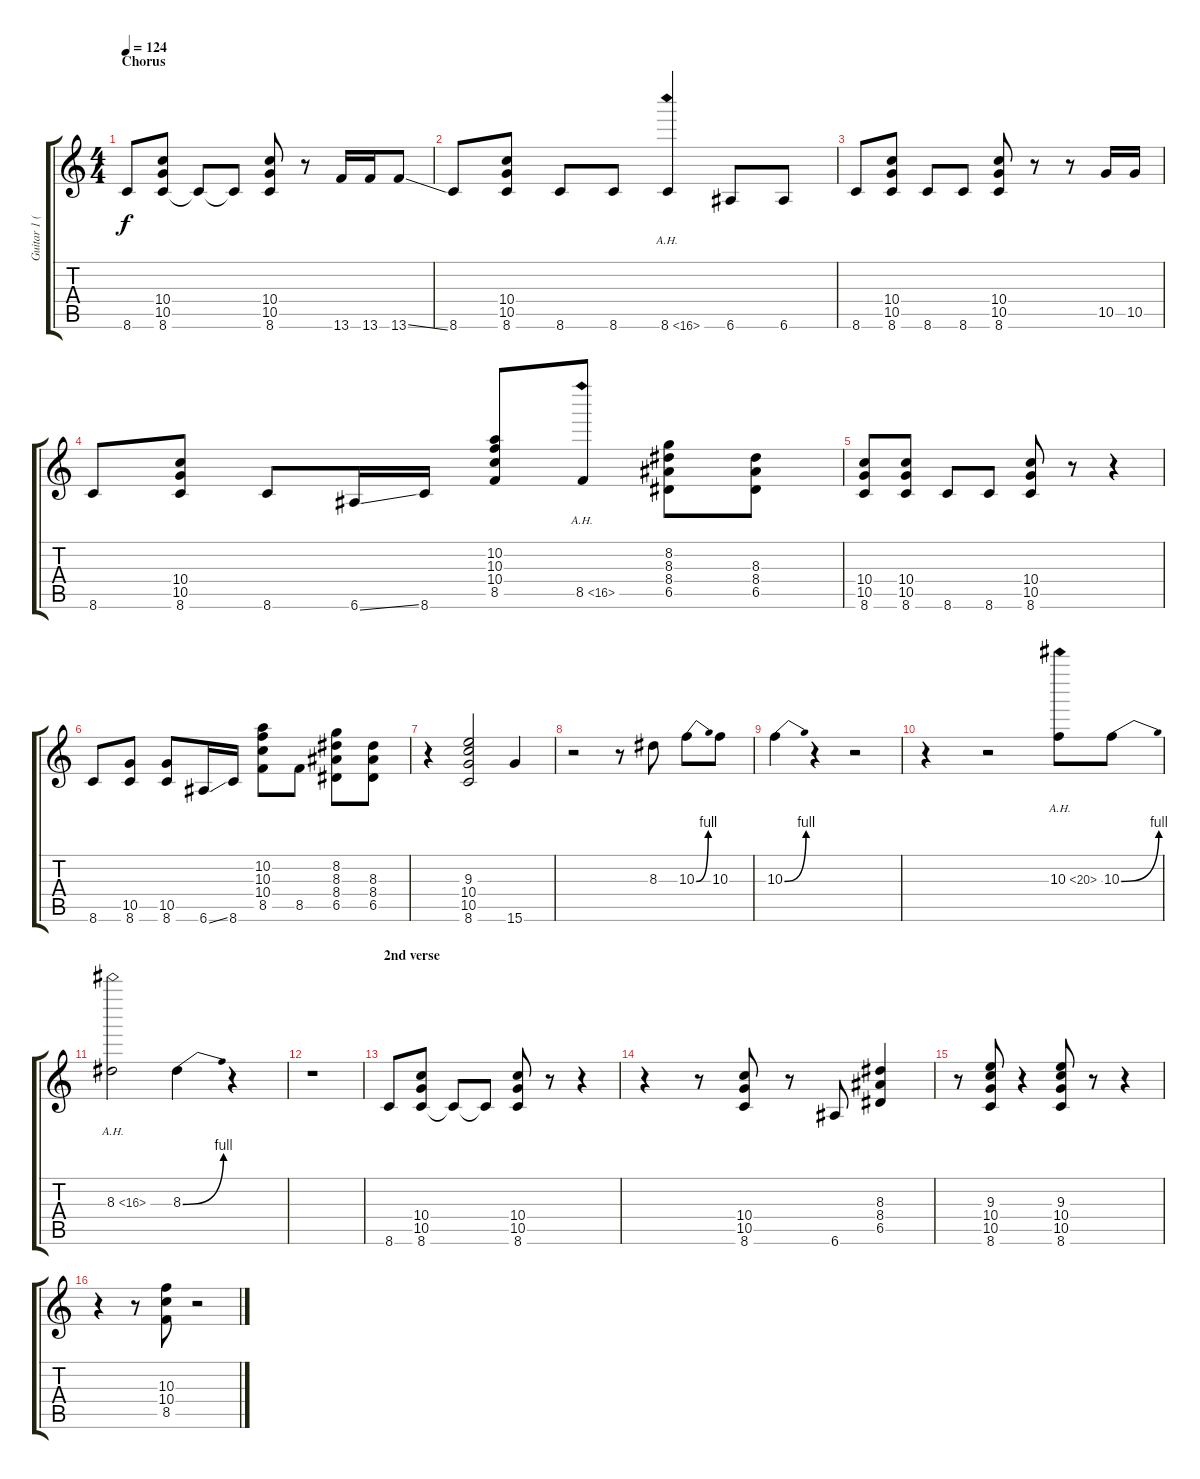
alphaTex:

\track ("Guitar 1 (Standard Tuning)" "Guitar 1 (") {instrument distortionguitar}
\staff {score tabs}
\tuning (E4 B3 G3 D3 A2 E2) {hide}
\ts (4 4)
\section ("" "Chorus")
\tempo 124
\clef g2
\ks c
8.6.8{dy f} (10.4 10.5 8.6).8 8.6{t}.8 8.6{t}.8 (10.4 10.5 8.6).8 r.8 13.6.16 13.6.16 13.6{ss}.8 |
8.6.8 (10.4 10.5 8.6).8 8.6.8 8.6.8 8.6{ah 8}.4 6.6.8 6.6.8 |
8.6.8 (10.4 10.5 8.6).8 8.6.8 8.6.8 (10.4 10.5 8.6).8 r.8 r.8 10.5.16 10.5.16 |
8.6.8 (10.4 10.5 8.6).8 8.6.8 6.6{ss}.16 8.6.16 (10.2 10.3 10.4 8.5).8 8.5{ah 8}.8 (8.2 8.3 8.4 6.5).8 (8.3 8.4 6.5).8 |
(10.4 10.5 8.6).8 (10.4 10.5 8.6).8 8.6.8 8.6.8 (10.4 10.5 8.6).8 r.8 r.4 |
8.6.8 (10.5 8.6).8 (10.5 8.6).8 6.6{ss}.16 8.6.16 (10.2 10.3 10.4 8.5).8 8.5.8 (8.2 8.3 8.4 6.5).8 (8.3 8.4 6.5).8 |
r.4 (9.3 10.4 10.5 8.6).2 15.6.4 |
r.2 r.8 8.3.8 10.3{be (bend 0 0 60 4)}.8 10.3.8 |
10.3{be (bend 0 0 60 4)}.4 r.4 r.2 |
r.4 r.2 10.3{ah 10}.8 10.3{be (bend 0 0 60 4)}.8 |
8.3{ah 8}.2 8.3{be (bend 0 0 60 4)}.4 r.4 |
r.1 |
\section ("" "2nd verse")
8.6.8 (10.4 10.5 8.6).8 8.6{t}.8 8.6{t}.8 (10.4 10.5 8.6).8 r.8 r.4 |
r.4 r.8 (10.4 10.5 8.6).8 r.8 6.6.8 (8.3 8.4 6.5).4 |
r.8 (9.3 10.4 10.5 8.6).8 r.4 (9.3 10.4 10.5 8.6).8 r.8 r.4 |
r.4 r.8 (10.3 10.4 8.5).8 r.2
